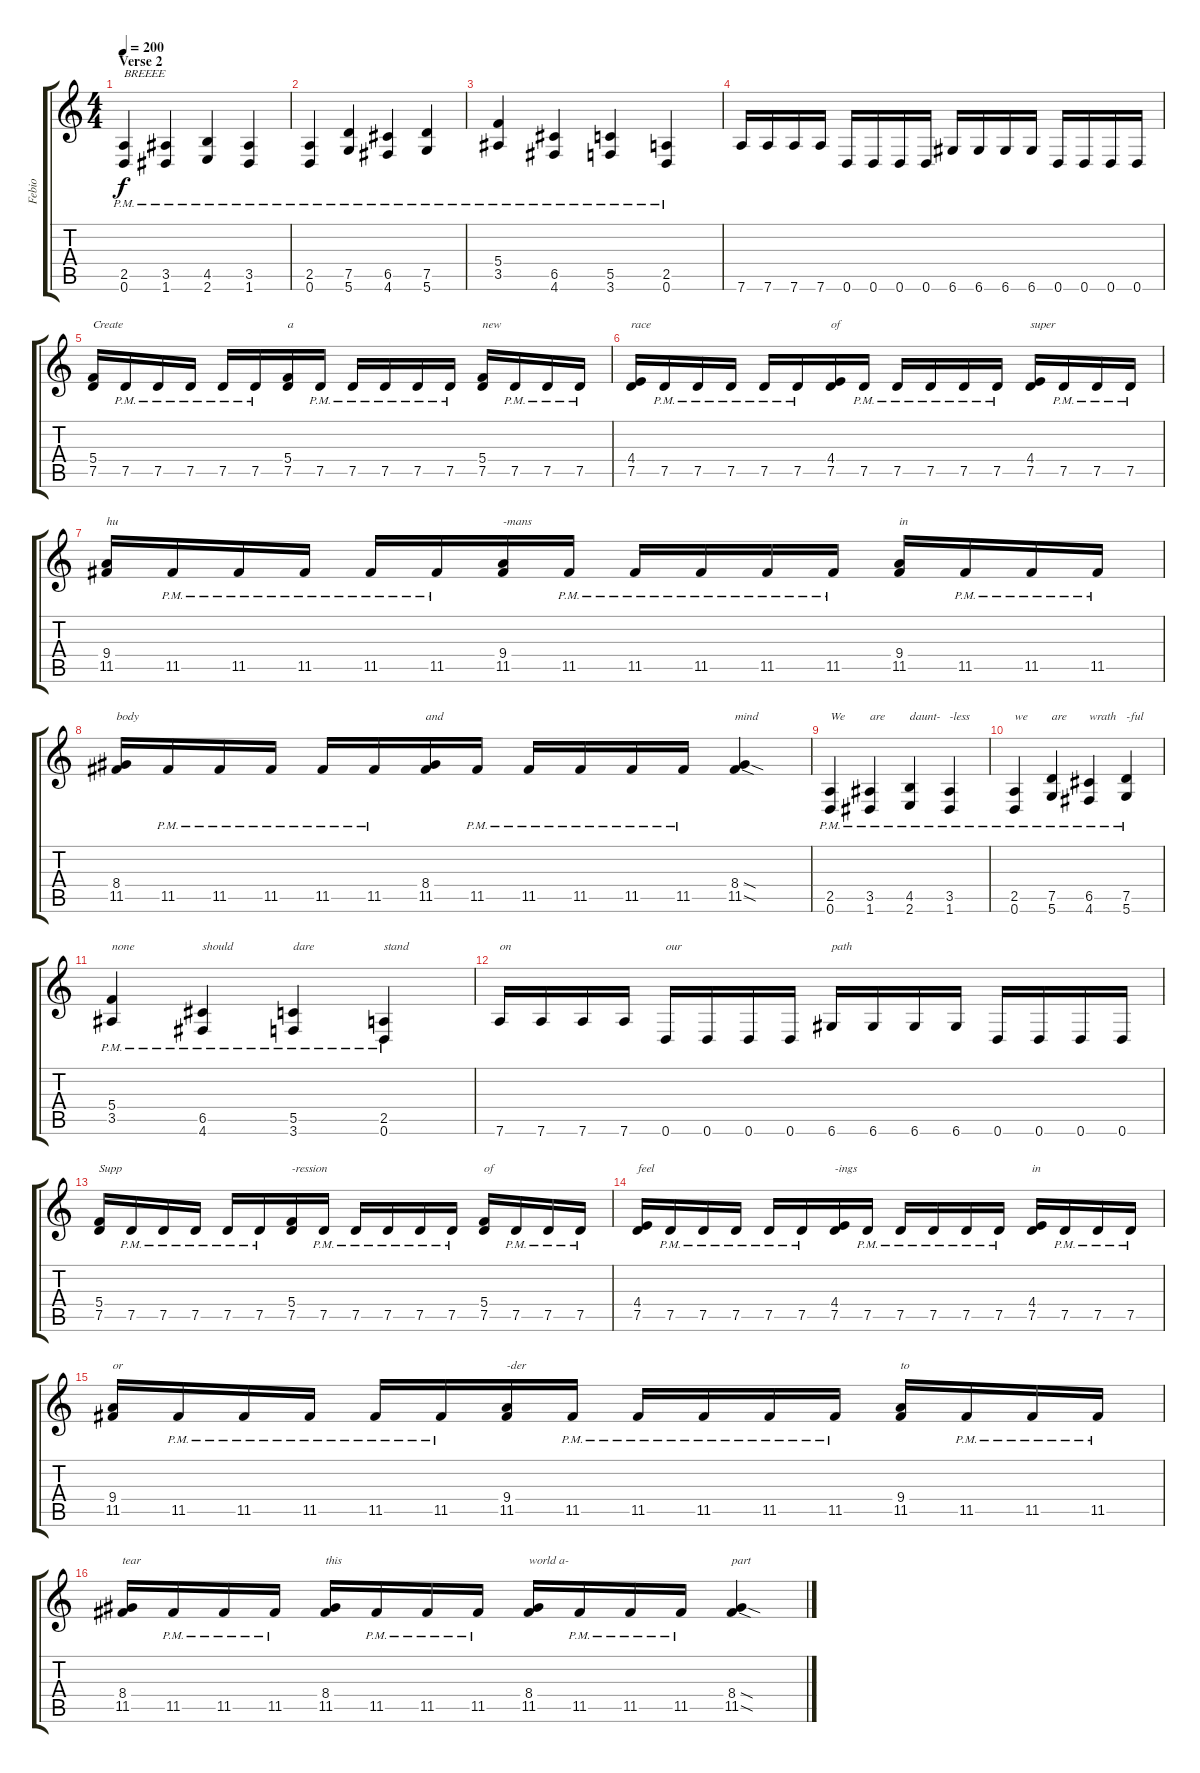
\track ("Febio" "Febio") {instrument distortionguitar}
\staff {score tabs}
\tuning (D4 A3 F3 C3 G2 D2) {hide}
\ts (4 4)
\section ("" "Verse 2")
\tempo 200
\clef g2
\ks c
(2.5{pm} 0.6{pm}).4{txt "BREEEE" dy f} (3.5{pm} 1.6{pm}).4 (4.5{pm} 2.6{pm}).4 (3.5{pm} 1.6{pm}).4 |
(2.5{pm} 0.6{pm}).4 (7.5{pm} 5.6{pm}).4 (6.5{pm} 4.6{pm}).4 (7.5{pm} 5.6{pm}).4 |
(5.4{pm} 3.5{pm}).4 (6.5{pm} 4.6{pm}).4 (5.5{pm} 3.6{pm}).4 (2.5{pm} 0.6{pm}).4 |
7.6.16 7.6.16 7.6.16 7.6.16 0.6.16 0.6.16 0.6.16 0.6.16 6.6.16 6.6.16 6.6.16 6.6.16 0.6.16 0.6.16 0.6.16 0.6.16 |
(5.4 7.5).16{txt "Create"} 7.5{pm}.16 7.5{pm}.16 7.5{pm}.16 7.5{pm}.16 7.5{pm}.16 (5.4 7.5).16{txt "a"} 7.5{pm}.16 7.5{pm}.16 7.5{pm}.16 7.5{pm}.16 7.5{pm}.16 (5.4 7.5).16{txt "new"} 7.5{pm}.16 7.5{pm}.16 7.5{pm}.16 |
(4.4 7.5).16{txt "race"} 7.5{pm}.16 7.5{pm}.16 7.5{pm}.16 7.5{pm}.16 7.5{pm}.16 (4.4 7.5).16{txt "of"} 7.5{pm}.16 7.5{pm}.16 7.5{pm}.16 7.5{pm}.16 7.5{pm}.16 (4.4 7.5).16{txt "super"} 7.5{pm}.16 7.5{pm}.16 7.5{pm}.16 |
(9.4 11.5).16{txt "hu"} 11.5{pm}.16 11.5{pm}.16 11.5{pm}.16 11.5{pm}.16 11.5{pm}.16 (9.4 11.5).16{txt "-mans"} 11.5{pm}.16 11.5{pm}.16 11.5{pm}.16 11.5{pm}.16 11.5{pm}.16 (9.4 11.5).16{txt "in"} 11.5{pm}.16 11.5{pm}.16 11.5{pm}.16 |
(8.4 11.5).16{txt "body"} 11.5{pm}.16 11.5{pm}.16 11.5{pm}.16 11.5{pm}.16 11.5{pm}.16 (8.4 11.5).16{txt "and"} 11.5{pm}.16 11.5{pm}.16 11.5{pm}.16 11.5{pm}.16 11.5{pm}.16 (8.4{sod} 11.5{sod}).4{txt "mind"} |
(2.5{pm} 0.6{pm}).4{txt "We"} (3.5{pm} 1.6{pm}).4{txt "are"} (4.5{pm} 2.6{pm}).4{txt "daunt-"} (3.5{pm} 1.6{pm}).4{txt "-less"} |
(2.5{pm} 0.6{pm}).4{txt "we"} (7.5{pm} 5.6{pm}).4{txt "are"} (6.5{pm} 4.6{pm}).4{txt "wrath"} (7.5{pm} 5.6{pm}).4{txt "-ful"} |
(5.4{pm} 3.5{pm}).4{txt "none"} (6.5{pm} 4.6{pm}).4{txt "should"} (5.5{pm} 3.6{pm}).4{txt "dare"} (2.5{pm} 0.6{pm}).4{txt "stand"} |
7.6.16{txt "on"} 7.6.16 7.6.16 7.6.16 0.6.16{txt "our"} 0.6.16 0.6.16 0.6.16 6.6.16{txt "path"} 6.6.16 6.6.16 6.6.16 0.6.16 0.6.16 0.6.16 0.6.16 |
(5.4 7.5).16{txt "Supp"} 7.5{pm}.16 7.5{pm}.16 7.5{pm}.16 7.5{pm}.16 7.5{pm}.16 (5.4 7.5).16{txt "-ression"} 7.5{pm}.16 7.5{pm}.16 7.5{pm}.16 7.5{pm}.16 7.5{pm}.16 (5.4 7.5).16{txt "of"} 7.5{pm}.16 7.5{pm}.16 7.5{pm}.16 |
(4.4 7.5).16{txt "feel"} 7.5{pm}.16 7.5{pm}.16 7.5{pm}.16 7.5{pm}.16 7.5{pm}.16 (4.4 7.5).16{txt "-ings"} 7.5{pm}.16 7.5{pm}.16 7.5{pm}.16 7.5{pm}.16 7.5{pm}.16 (4.4 7.5).16{txt "in"} 7.5{pm}.16 7.5{pm}.16 7.5{pm}.16 |
(9.4 11.5).16{txt "or"} 11.5{pm}.16 11.5{pm}.16 11.5{pm}.16 11.5{pm}.16 11.5{pm}.16 (9.4 11.5).16{txt "-der"} 11.5{pm}.16 11.5{pm}.16 11.5{pm}.16 11.5{pm}.16 11.5{pm}.16 (9.4 11.5).16{txt "to"} 11.5{pm}.16 11.5{pm}.16 11.5{pm}.16 |
(8.4 11.5).16{txt "tear"} 11.5{pm}.16 11.5{pm}.16 11.5{pm}.16 (8.4 11.5).16{txt "this"} 11.5{pm}.16 11.5{pm}.16 11.5{pm}.16 (8.4 11.5).16{txt "world a-"} 11.5{pm}.16 11.5{pm}.16 11.5{pm}.16 (8.4{sod} 11.5{sod}).4{txt "part"}
